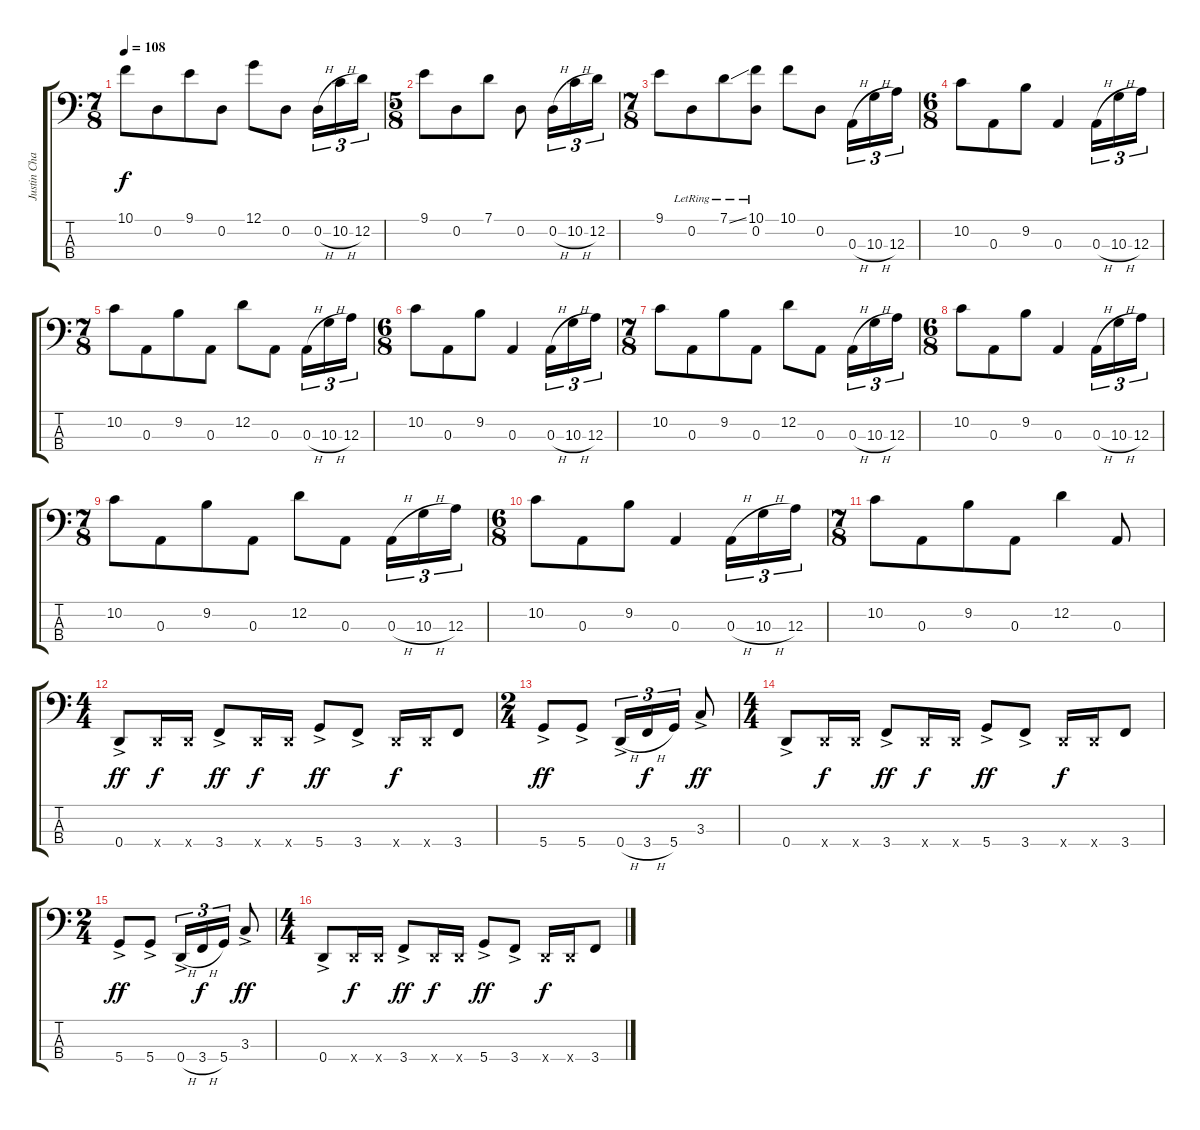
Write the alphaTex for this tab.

\track ("Justin Chancellor" "Justin Cha") {instrument electricbasspick}
\staff {score tabs}
\tuning (G2 D2 A1 D1) {hide}
\ts (7 8)
\tempo 108
\clef f4
\ks c
10.1.8{dy f} 0.2.8 9.1.8 0.2.8 12.1.8 0.2.8 0.2{h}.16{tu (3 2)} 10.2{h}.16{tu (3 2)} 12.2.16{tu (3 2)} |
\ts (5 8)
9.1.8 0.2.8 7.1.8 0.2.8 0.2{h}.16{tu (3 2)} 10.2{h}.16{tu (3 2)} 12.2.16{tu (3 2)} |
\ts (7 8)
9.1.8 0.2{lr}.8 7.1{ss lr}.8 (10.1{lr} 0.2{lr}).8 10.1.8 0.2.8 0.3{h}.16{tu (3 2)} 10.3{h}.16{tu (3 2)} 12.3.16{tu (3 2)} |
\ts (6 8)
10.2.8 0.3.8 9.2.8 0.3.4 0.3{h}.16{tu (3 2)} 10.3{h}.16{tu (3 2)} 12.3.16{tu (3 2)} |
\ts (7 8)
10.2.8 0.3.8 9.2.8 0.3.8 12.2.8 0.3.8 0.3{h}.16{tu (3 2)} 10.3{h}.16{tu (3 2)} 12.3.16{tu (3 2)} |
\ts (6 8)
10.2.8 0.3.8 9.2.8 0.3.4 0.3{h}.16{tu (3 2)} 10.3{h}.16{tu (3 2)} 12.3.16{tu (3 2)} |
\ts (7 8)
10.2.8 0.3.8 9.2.8 0.3.8 12.2.8 0.3.8 0.3{h}.16{tu (3 2)} 10.3{h}.16{tu (3 2)} 12.3.16{tu (3 2)} |
\ts (6 8)
10.2.8 0.3.8 9.2.8 0.3.4 0.3{h}.16{tu (3 2)} 10.3{h}.16{tu (3 2)} 12.3.16{tu (3 2)} |
\ts (7 8)
10.2.8 0.3.8 9.2.8 0.3.8 12.2.8 0.3.8 0.3{h}.16{tu (3 2)} 10.3{h}.16{tu (3 2)} 12.3.16{tu (3 2)} |
\ts (6 8)
10.2.8 0.3.8 9.2.8 0.3.4 0.3{h}.16{tu (3 2)} 10.3{h}.16{tu (3 2)} 12.3.16{tu (3 2)} |
\ts (7 8)
10.2.8 0.3.8 9.2.8 0.3.8 12.2.4 0.3.8 |
\ts (4 4)
0.4{ac}.8{dy ff} 0.4{x}.16{dy f} 0.4{x}.16 3.4{ac}.8{dy ff} 0.4{x}.16{dy f} 0.4{x}.16 5.4{ac}.8{dy ff} 3.4{ac}.8 0.4{x}.16{dy f} 0.4{x}.16 3.4.8 |
\ts (2 4)
5.4{ac}.8{dy ff} 5.4{ac}.8 0.4{h ac}.16{tu (3 2)} 3.4{h}.16{tu (3 2) dy f} 5.4.16{tu (3 2)} 3.3{ac}.8{dy ff} |
\ts (4 4)
0.4{ac}.8 0.4{x}.16{dy f} 0.4{x}.16 3.4{ac}.8{dy ff} 0.4{x}.16{dy f} 0.4{x}.16 5.4{ac}.8{dy ff} 3.4{ac}.8 0.4{x}.16{dy f} 0.4{x}.16 3.4.8 |
\ts (2 4)
5.4{ac}.8{dy ff} 5.4{ac}.8 0.4{h ac}.16{tu (3 2)} 3.4{h}.16{tu (3 2) dy f} 5.4.16{tu (3 2)} 3.3{ac}.8{dy ff} |
\ts (4 4)
0.4{ac}.8 0.4{x}.16{dy f} 0.4{x}.16 3.4{ac}.8{dy ff} 0.4{x}.16{dy f} 0.4{x}.16 5.4{ac}.8{dy ff} 3.4{ac}.8 0.4{x}.16{dy f} 0.4{x}.16 3.4.8
